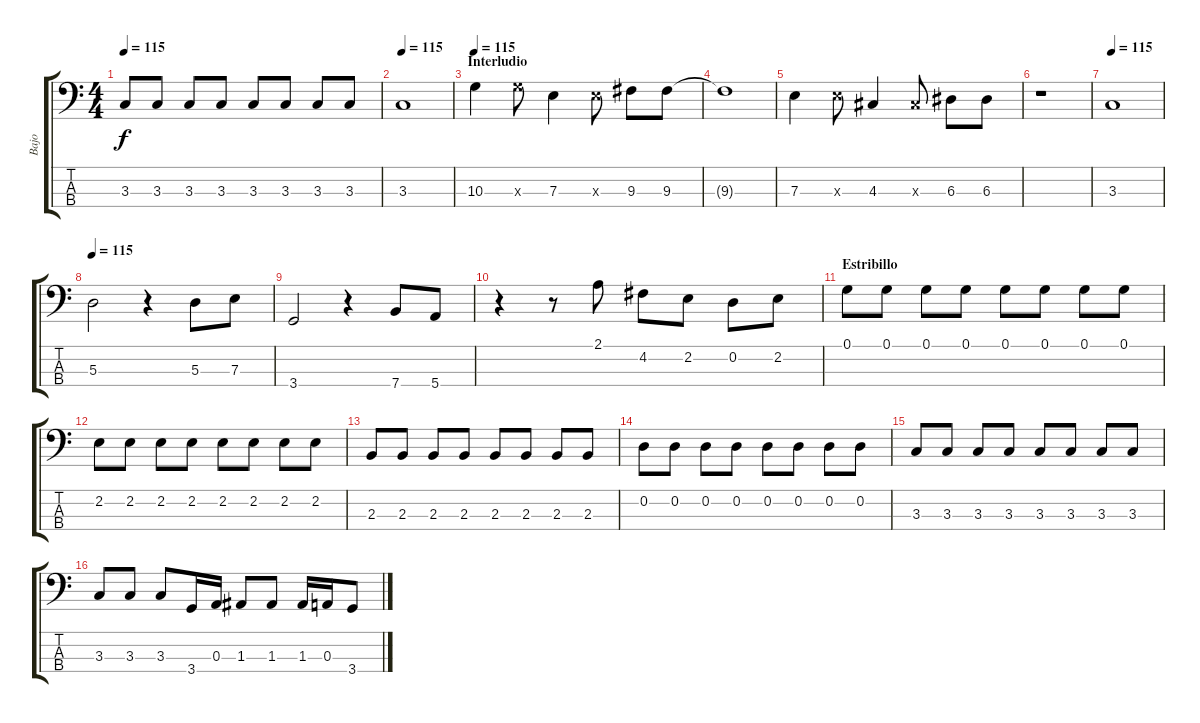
\track ("Bajo" "Bajo") {instrument electricbasspick}
\staff {score tabs}
\tuning (G2 D2 A1 E1) {hide}
\ts (4 4)
\tempo 115
\clef f4
\ks c
3.3.8{dy f} 3.3.8 3.3.8 3.3.8 3.3.8 3.3.8 3.3.8 3.3.8 |
\tempo 115
3.3.1 |
\section ("" "Interludio")
\tempo 115
10.3.4{volume 7} 10.3{x}.8{volume 9} 7.3.4{volume 6} 7.3{x}.8{volume 9} 9.3.8{volume 6} 9.3.8{volume 6} |
9.3{t}.1 |
7.3.4{volume 6} 7.3{x}.8{volume 9} 4.3.4{volume 6} 4.3{x}.8{volume 9} 6.3.8{volume 6} 6.3.8{volume 6} |
r.1 |
\tempo 115
3.3.1{volume 7} |
\tempo 115
5.3.2{volume 7} r.4 5.3.8{volume 7} 7.3.8{volume 7} |
3.4.2{volume 7} r.4 7.4.8{volume 7} 5.4.8{volume 7} |
r.4 r.8 2.1.8 4.2.8 2.2.8 0.2.8 2.2.8 |
\section ("" "Estribillo")
0.1.8 0.1.8 0.1.8 0.1.8 0.1.8 0.1.8 0.1.8 0.1.8 |
2.2.8 2.2.8 2.2.8 2.2.8 2.2.8 2.2.8 2.2.8 2.2.8 |
2.3.8 2.3.8 2.3.8 2.3.8 2.3.8 2.3.8 2.3.8 2.3.8 |
0.2.8 0.2.8 0.2.8 0.2.8 0.2.8 0.2.8 0.2.8 0.2.8 |
3.3.8 3.3.8 3.3.8 3.3.8 3.3.8 3.3.8 3.3.8 3.3.8 |
3.3.8 3.3.8 3.3.8 3.4.16{volume 15} 0.3.16{volume 15} 1.3.8{volume 15} 1.3.8{volume 15} 1.3.16{volume 15} 0.3.16{volume 15} 3.4.8{volume 15}
